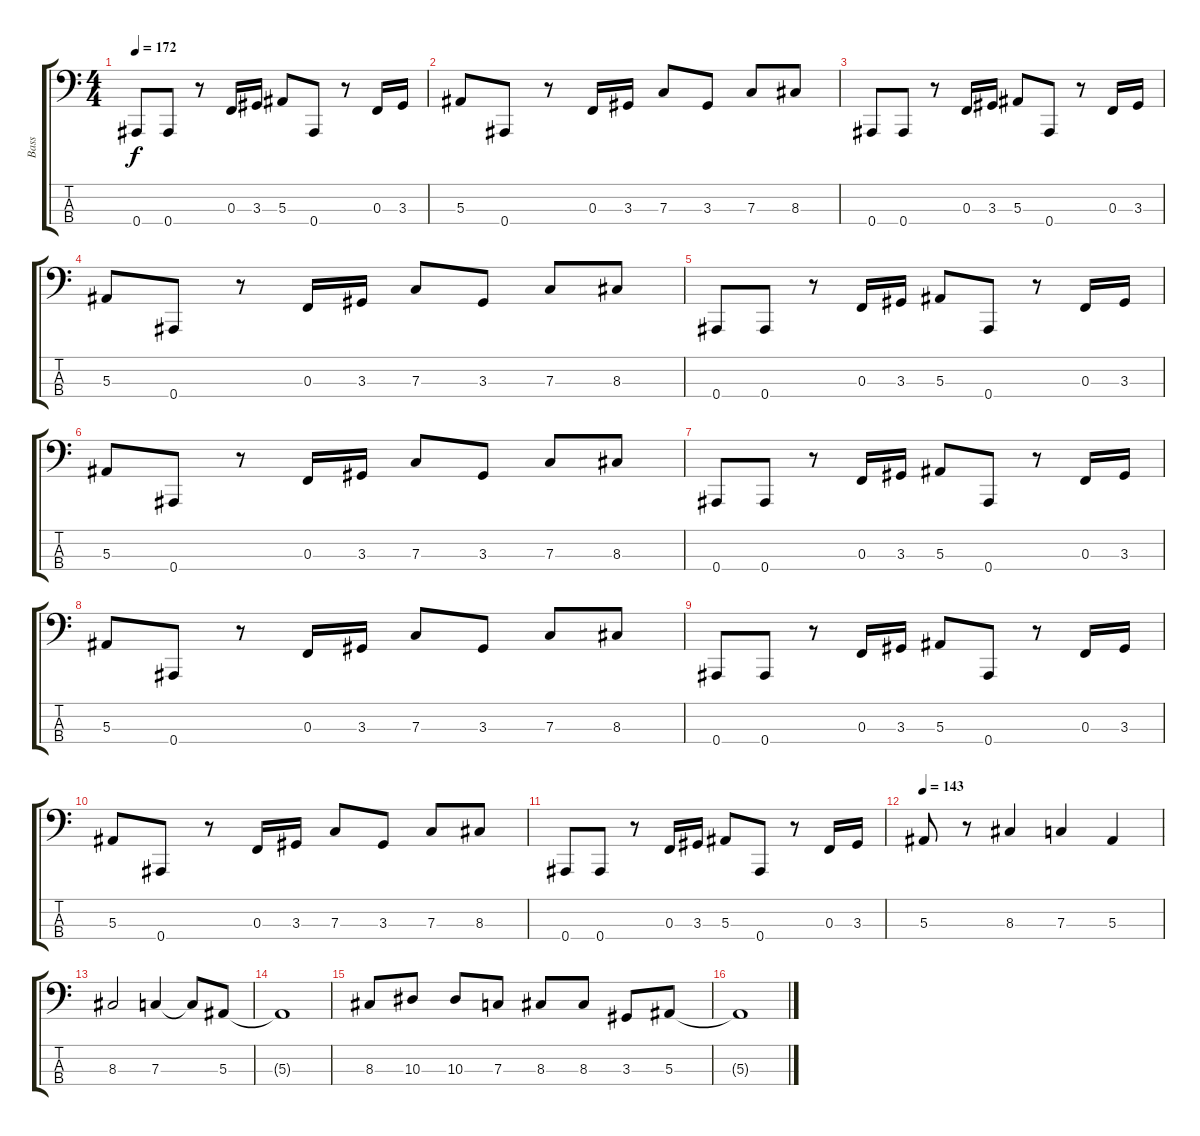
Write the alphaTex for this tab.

\track ("Bass" "Bass") {instrument electricbassfinger}
\staff {score tabs}
\tuning (Eb2 Bb1 F1 Bb0) {hide}
\ts (4 4)
\tempo 172
\clef f4
\ks c
0.4.8{dy f} 0.4.8 r.8 0.3.16 3.3.16 5.3.8 0.4.8 r.8 0.3.16 3.3.16 |
5.3.8 0.4.8 r.8 0.3.16 3.3.16 7.3.8 3.3.8 7.3.8 8.3.8 |
0.4.8 0.4.8 r.8 0.3.16 3.3.16 5.3.8 0.4.8 r.8 0.3.16 3.3.16 |
5.3.8 0.4.8 r.8 0.3.16 3.3.16 7.3.8 3.3.8 7.3.8 8.3.8 |
0.4.8 0.4.8 r.8 0.3.16 3.3.16 5.3.8 0.4.8 r.8 0.3.16 3.3.16 |
5.3.8 0.4.8 r.8 0.3.16 3.3.16 7.3.8 3.3.8 7.3.8 8.3.8 |
0.4.8 0.4.8 r.8 0.3.16 3.3.16 5.3.8 0.4.8 r.8 0.3.16 3.3.16 |
5.3.8 0.4.8 r.8 0.3.16 3.3.16 7.3.8 3.3.8 7.3.8 8.3.8 |
0.4.8 0.4.8 r.8 0.3.16 3.3.16 5.3.8 0.4.8 r.8 0.3.16 3.3.16 |
5.3.8 0.4.8 r.8 0.3.16 3.3.16 7.3.8 3.3.8 7.3.8 8.3.8 |
0.4.8 0.4.8 r.8 0.3.16 3.3.16 5.3.8 0.4.8 r.8 0.3.16 3.3.16 |
\tempo 143
5.3.8 r.8 8.3.4 7.3.4 5.3.4 |
8.3.2 7.3.4 7.3{t}.8 5.3.8 |
5.3{t}.1 |
8.3.8 10.3.8 10.3.8 7.3.8 8.3.8 8.3.8 3.3.8 5.3.8 |
5.3{t}.1
